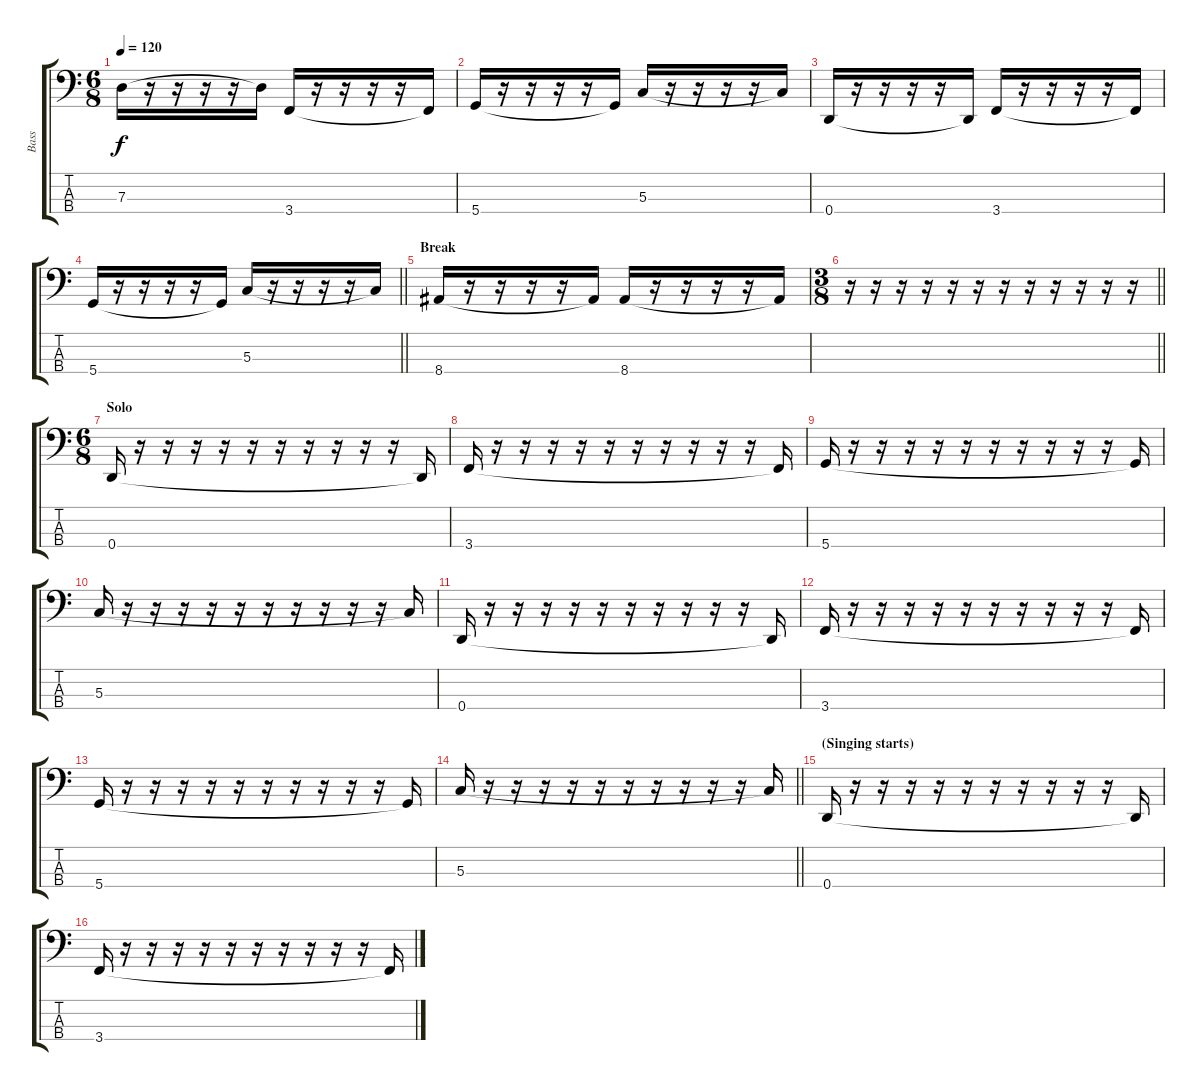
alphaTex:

\track ("Bass" "Bass") {instrument electricbassfinger}
\staff {score tabs}
\tuning (F2 C2 G1 D1) {hide}
\ts (6 8)
\tempo 120
\clef f4
\ks c
7.3.16{dy f} r.16 r.16 r.16 r.16 7.3{t}.16 3.4.16 r.16 r.16 r.16 r.16 3.4{t}.16 |
5.4.16 r.16 r.16 r.16 r.16 5.4{t}.16 5.3.16 r.16 r.16 r.16 r.16 5.3{t}.16 |
0.4.16 r.16 r.16 r.16 r.16 0.4{t}.16 3.4.16 r.16 r.16 r.16 r.16 3.4{t}.16 |
\barLineRight lightlight
5.4.16 r.16 r.16 r.16 r.16 5.4{t}.16 5.3.16 r.16 r.16 r.16 r.16 5.3{t}.16 |
\section ("" "Break")
8.4.16 r.16 r.16 r.16 r.16 8.4{t}.16 8.4.16 r.16 r.16 r.16 r.16 8.4{t}.16 |
\ts (3 8)
\barLineRight lightlight
r.16 r.16 r.16 r.16 r.16 r.16 r.16 r.16 r.16 r.16 r.16 r.16 |
\ts (6 8)
\section ("" "Solo")
0.4.16 r.16 r.16 r.16 r.16 r.16 r.16 r.16 r.16 r.16 r.16 0.4{t}.16 |
3.4.16 r.16 r.16 r.16 r.16 r.16 r.16 r.16 r.16 r.16 r.16 3.4{t}.16 |
5.4.16 r.16 r.16 r.16 r.16 r.16 r.16 r.16 r.16 r.16 r.16 5.4{t}.16 |
5.3.16 r.16 r.16 r.16 r.16 r.16 r.16 r.16 r.16 r.16 r.16 5.3{t}.16 |
0.4.16 r.16 r.16 r.16 r.16 r.16 r.16 r.16 r.16 r.16 r.16 0.4{t}.16 |
3.4.16 r.16 r.16 r.16 r.16 r.16 r.16 r.16 r.16 r.16 r.16 3.4{t}.16 |
5.4.16 r.16 r.16 r.16 r.16 r.16 r.16 r.16 r.16 r.16 r.16 5.4{t}.16 |
\barLineRight lightlight
5.3.16 r.16 r.16 r.16 r.16 r.16 r.16 r.16 r.16 r.16 r.16 5.3{t}.16 |
\section ("" "(Singing starts)")
0.4.16 r.16 r.16 r.16 r.16 r.16 r.16 r.16 r.16 r.16 r.16 0.4{t}.16 |
3.4.16 r.16 r.16 r.16 r.16 r.16 r.16 r.16 r.16 r.16 r.16 3.4{t}.16
